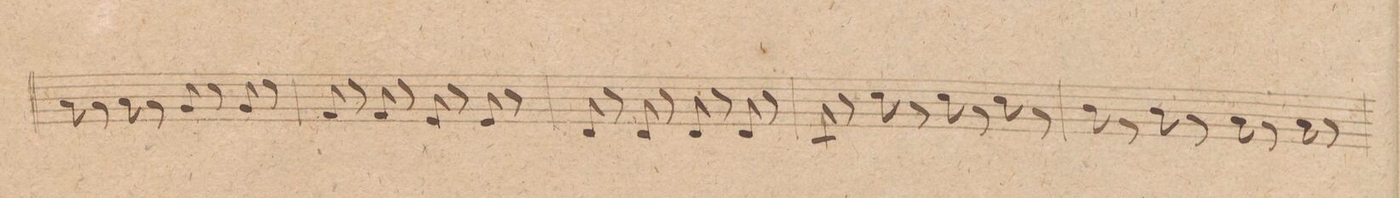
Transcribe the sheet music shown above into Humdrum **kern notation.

**kern	**dynam
*I"Baſso.	*
*clefF4	*
*k[]	*
*met(c|)	*
*M2/2	*
8C\	.
8r	.
8C\	.
8r	.
8BB/	.
8r	.
8BB/	.
8r	.
=40	=40
8AA/	.
8r	.
8AA/	.
8r	.
8GG/	.
8r	.
8GG/	.
8r	.
=41	=41
8FF/	.
8r	.
8FF/	.
8r	.
8FF/	.
8r	.
8FF/	.
8r	.
=42	=42
8EE/	.
8r	.
8E\	.
8r	.
8E\	.
8r	.
8E\	.
8r	.
=43	=43
8D\	.
8r	.
8D\	.
8r	.
8C\	.
8r	.
8C\	.
8r	.
=44	=44
*-	*-
